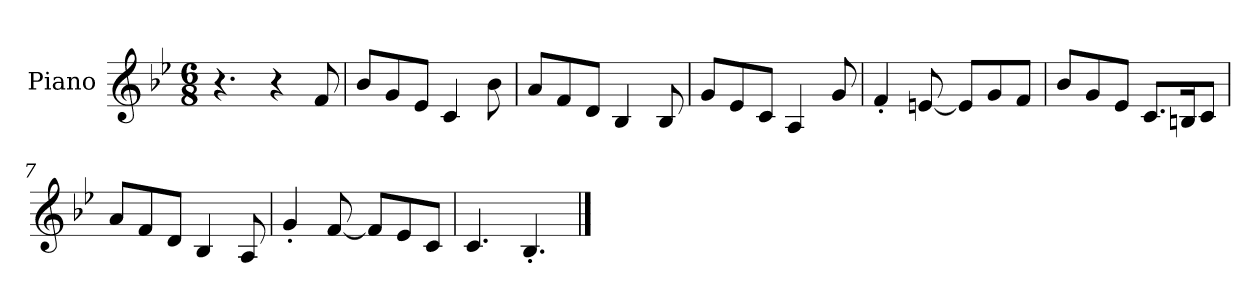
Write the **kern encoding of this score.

**kern
*part1
*staff1
*I"Piano
*I'Pno.
*clefG2
*k[b-e-]
*M6/8
*MM120
=1
4.r
4r
8f/
=2
8b-/L
8g/
8e-/J
4c/
8b-\
=3
8a/L
8f/
8d/J
4B-/
8B-/
=4
8g/L
8e-/
8c/J
4A/
8g/
=5
4f'/
[8en/
8e/L]
8g/
8f/J
=6
8b-/L
8g/
8e-/J
8.c/L
16Bn/K
8c/J
=7
8a/L
8f/
8d/J
4B-/
8A/
!!LO:LB:g=z
=8
4g'/
[8f/
8f/L]
8e-/
8c/J
=9
4.c/
4.B-'/
==
*-
